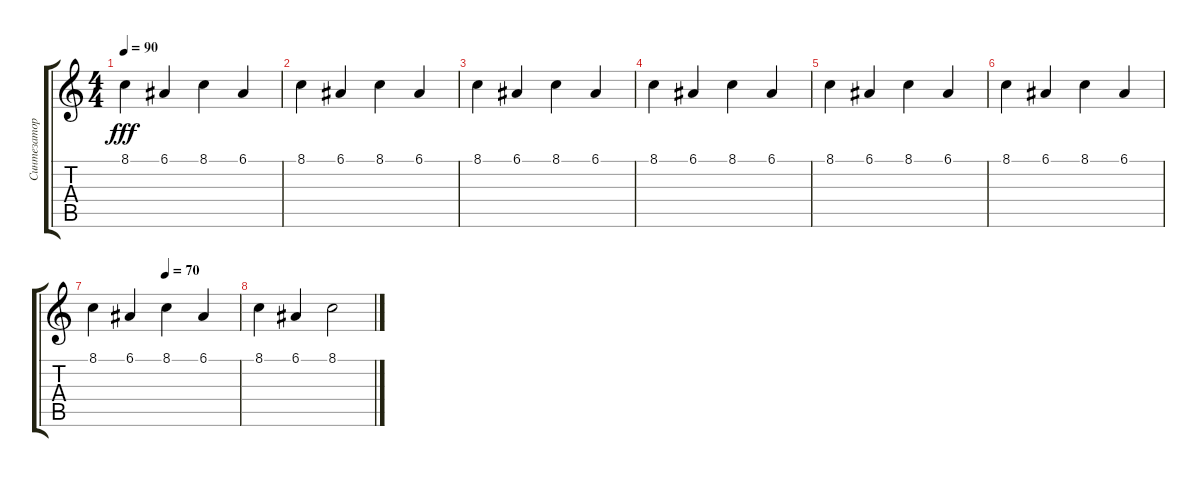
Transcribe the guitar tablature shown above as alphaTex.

\track ("Синтезатор 2" "Синтезатор") {instrument brightacousticpiano}
\staff {score tabs}
\tuning (E4 B3 G3 D3 A2 E2) {hide}
\ts (4 4)
\tempo 90
\clef g2
\ks c
8.1.4{dy fff} 6.1.4 8.1.4 6.1.4 |
8.1.4 6.1.4 8.1.4 6.1.4 |
8.1.4 6.1.4 8.1.4 6.1.4 |
8.1.4 6.1.4 8.1.4 6.1.4 |
8.1.4 6.1.4 8.1.4 6.1.4 |
8.1.4 6.1.4 8.1.4 6.1.4 |
\tempo (70 0.5)
8.1.4 6.1.4 8.1.4 6.1.4 |
8.1.4 6.1.4 8.1.2
